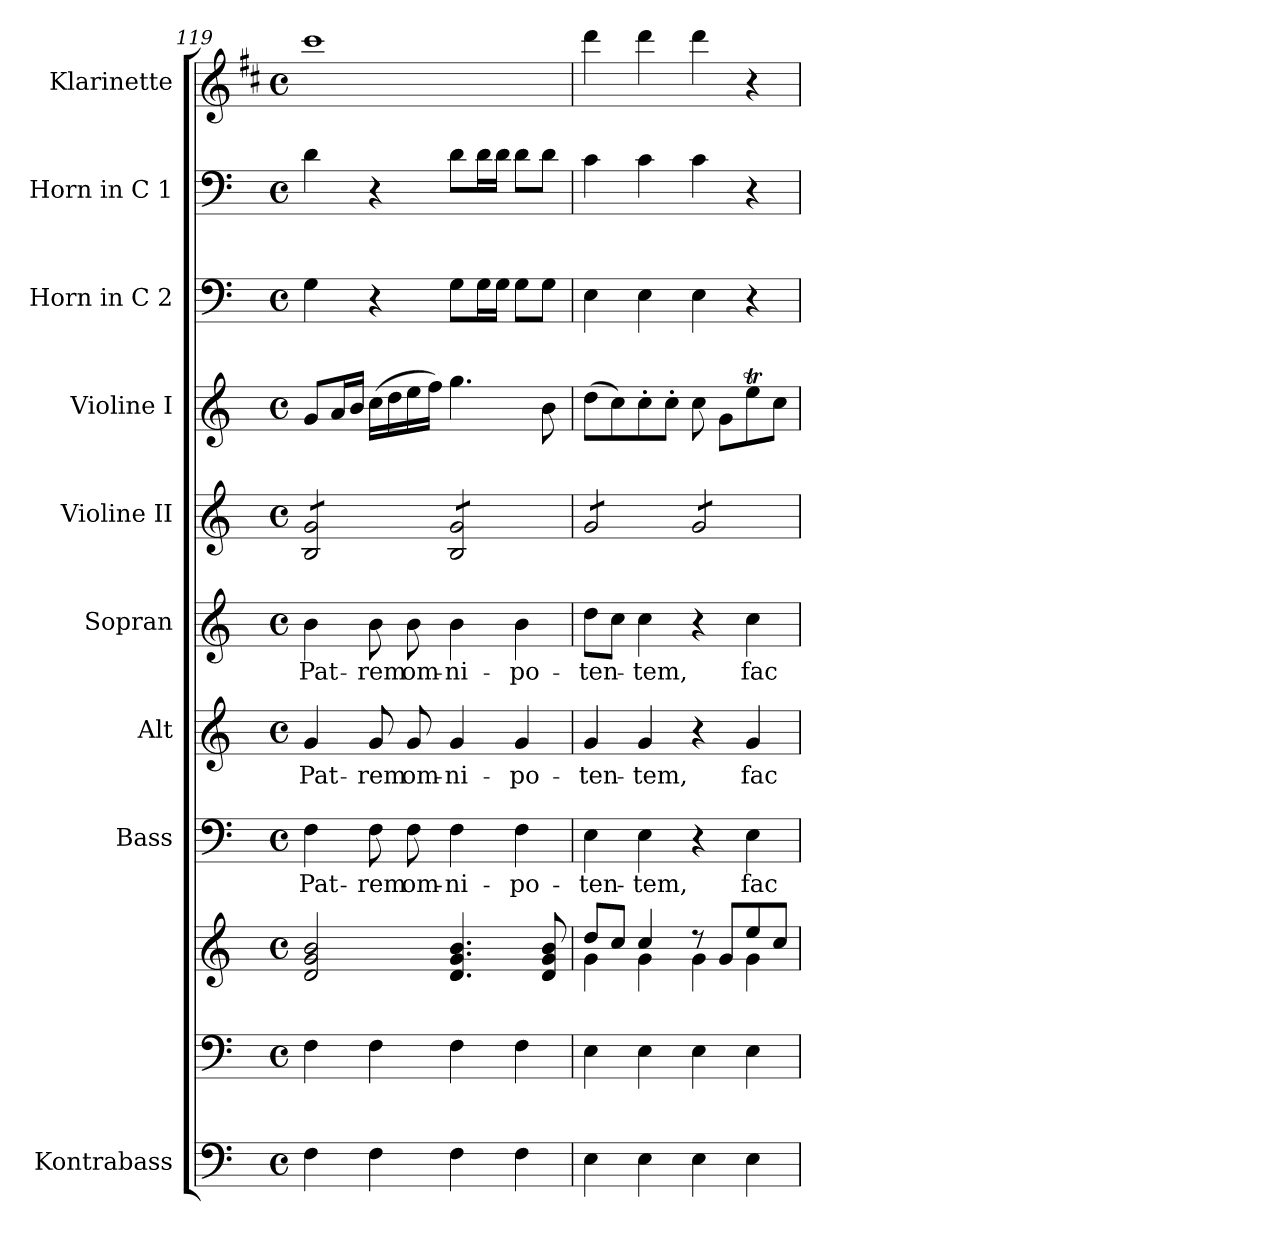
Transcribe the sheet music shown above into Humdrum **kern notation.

**kern	**kern	**kern	**kern	**text	**kern	**text	**kern	**text	**kern	**kern	**kern	**kern	**kern
*part10	*part9	*part9	*part8	*part8	*part7	*part7	*part6	*part6	*part5	*part4	*part3	*part2	*part1
*staff11	*staff10	*staff9	*staff8	*staff8	*staff7	*staff7	*staff6	*staff6	*staff5	*staff4	*staff3	*staff2	*staff1
*I"Kontrabass	*	*	*I"Bass	*	*I"Alt	*	*I"Sopran	*	*I"Violine II	*I"Violine I	*I"Horn in C 2	*I"Horn in C 1	*I"Klarinette
*I'Kb.	*	*	*I'B.	*	*I'A.	*	*I'S.	*	*I'Vl. II	*I'Vl. I	*I'Horn 2	*I'Horn 1	*I'Kl.
!!LO:PB:g=z
*clefF4	*clefF4	*clefG2	*clefF4	*	*clefG2	*	*clefG2	*	*clefG2	*clefG2	*clefF4	*clefF4	*clefG2
*ITrd7c12	*	*	*	*	*	*	*	*	*	*	*	*	*ITrd1c2
*k[]	*k[]	*k[]	*k[]	*	*k[]	*	*k[]	*	*k[]	*k[]	*k[]	*k[]	*k[]
*C:	*C:	*C:	*C:	*	*C:	*	*C:	*	*C:	*C:	*C:	*C:	*C:
*M4/4	*M4/4	*M4/4	*M4/4	*	*M4/4	*	*M4/4	*	*M4/4	*M4/4	*M4/4	*M4/4	*M4/4
*met(c)	*met(c)	*met(c)	*met(c)	*	*met(c)	*	*met(c)	*	*met(c)	*met(c)	*met(c)	*met(c)	*met(c)
=119	=119	=119	=119	=119	=119	=119	=119	=119	=119	=119	=119	=119	=119
!	!	!	!	!LO:LY:b	!	!LO:LY:b	!	!LO:LY:b	!	!	!	!	!
*	*	*	*	*	*	*	*	*	*tremolo	*	*	*	*
4FF\	4F\	2d/ 2g/ 2b/	4F\	Pat-	4g/	Pat-	4b\	Pat-	8B/ 8g/L	8g/L	4G\	4d\	1bb
.	.	.	.	.	.	.	.	.	8B/ 8g/	16a/L	.	.	.
.	.	.	.	.	.	.	.	.	.	16b/JJ	.	.	.
!	!	!	!	!LO:LY:b	!	!LO:LY:b	!	!LO:LY:b	!	!	!	!	!
4FF\	4F\	.	8F\	-rem	8g/	-rem	8b\	-rem	8B/ 8g/	(>16cc\LL	4r	4r	.
.	.	.	.	.	.	.	.	.	.	16dd\	.	.	.
!	!	!	!	!LO:LY:b	!	!LO:LY:b	!	!LO:LY:b	!	!	!	!	!
.	.	.	8F\	om-	8g/	om-	8b\	om-	8B/ 8g/J	16ee\	.	.	.
.	.	.	.	.	.	.	.	.	.	16ff\JJ)	.	.	.
!	!	!	!	!LO:LY:b	!	!LO:LY:b	!	!LO:LY:b	!	!	!	!	!
4FF\	4F\	4.d/ 4.g/ 4.b/	4F\	-ni-	4g/	-ni-	4b\	-ni-	8B/ 8g/L	4.gg\	8G\L	8d\L	.
.	.	.	.	.	.	.	.	.	8B/ 8g/	.	16G\L	16d\L	.
.	.	.	.	.	.	.	.	.	.	.	16G\JJ	16d\JJ	.
!	!	!	!	!LO:LY:b	!	!LO:LY:b	!	!LO:LY:b	!	!	!	!	!
4FF\	4F\	.	4F\	-po-	4g/	-po-	4b\	-po-	8B/ 8g/	.	8G\L	8d\L	.
.	.	8d/ 8g/ 8b/	.	.	.	.	.	.	8B/ 8g/J	8b\	8G\J	8d\J	.
=120	=120	=120	=120	=120	=120	=120	=120	=120	=120	=120	=120	=120	=120
*	*	*^	*	*	*	*	*	*	*	*	*	*	*
!	!	!	!	!	!LO:LY:b	!	!LO:LY:b	!	!LO:LY:b	!	!	!	!	!
4EE\	4E\	8dd/L	4g\	4E\	-ten-	4g/	-ten-	8dd\L	-ten-	8g/L	(>8dd\L	4E\	4c\	4ccc\
.	.	8cc/J	.	.	.	.	.	8cc\J	.	8g/	8cc\)	.	.	.
!	!	!	!	!	!LO:LY:b	!	!LO:LY:b	!	!LO:LY:b	!	!	!	!	!
4EE\	4E\	4cc/	4g\	4E\	-tem,	4g/	-tem,	4cc\	-tem,	8g/	8cc'>\	4E\	4c\	4ccc\
.	.	.	.	.	.	.	.	.	.	8g/J	8cc'>\J	.	.	.
4EE\	4E\	8rdd	4g\	4r	.	4r	.	4r	.	8g/L	8cc\	4E\	4c\	4ccc\
.	.	8g/L	.	.	.	.	.	.	.	8g/	8g\L	.	.	.
!	!	!	!	!	!LO:LY:b	!	!LO:LY:b	!	!LO:LY:b	!	!	!	!	!
4EE\	4E\	8ee/	4g\	4E\	fac-	4g/	fac-	4cc\	fac-	8g/	8eet\	4r	4r	4r
.	.	8cc/J	.	.	.	.	.	.	.	8g/J	8cc\J	.	.	.
*	*	*	*	*	*	*	*	*	*	*Xtremolo	*	*	*	*
*	*	*v	*v	*	*	*	*	*	*	*	*	*	*	*
=	=	=	=	=	=	=	=	=	=	=	=	=	=
*-	*-	*-	*-	*-	*-	*-	*-	*-	*-	*-	*-	*-	*-
